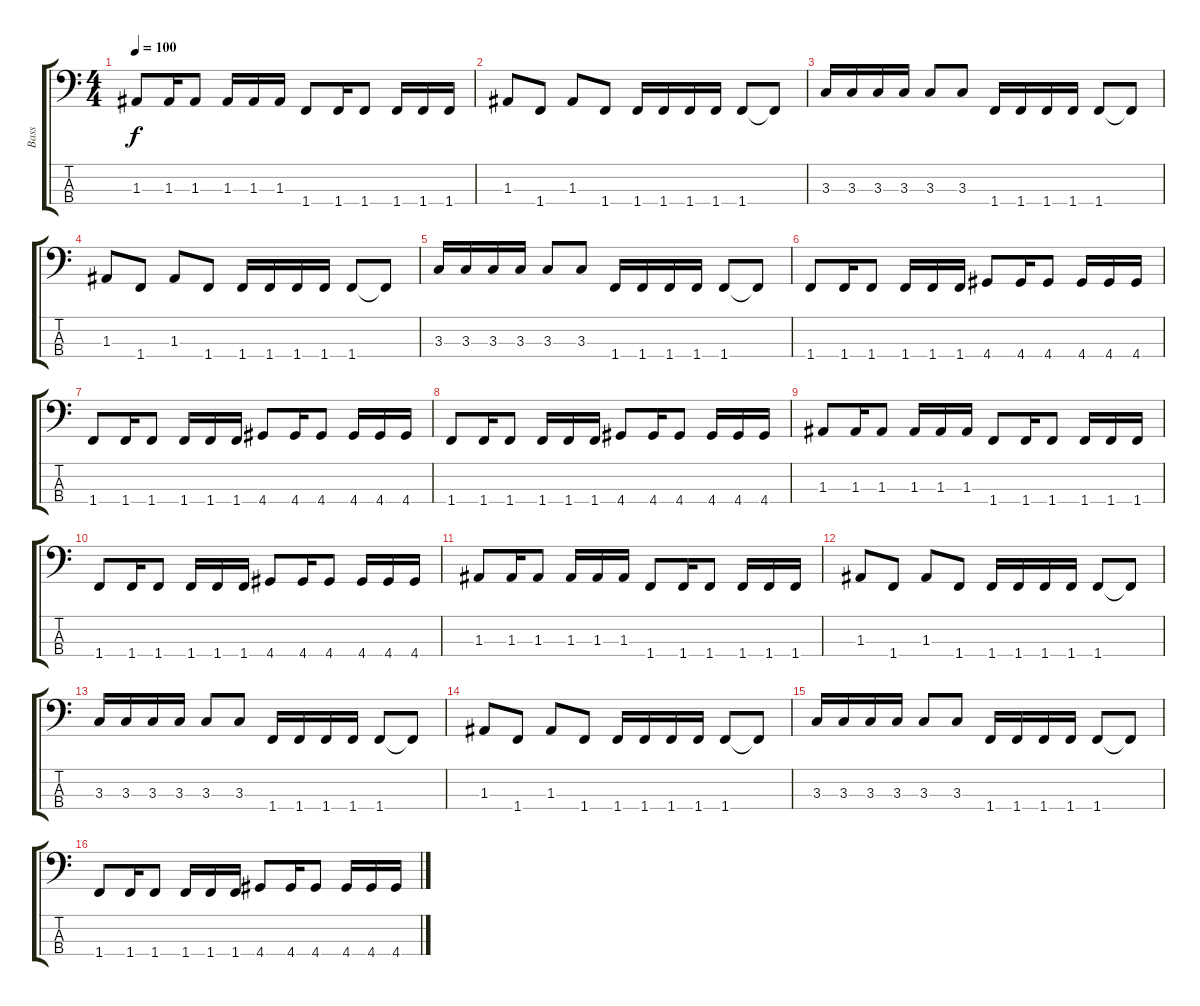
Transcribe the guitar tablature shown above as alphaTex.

\track ("Bass" "Bass") {instrument electricbassfinger}
\staff {score tabs}
\tuning (G2 D2 A1 E1) {hide}
\ts (4 4)
\tempo 100
\clef f4
\ks c
1.3.8{dy f} 1.3.16 1.3.8 1.3.16 1.3.16 1.3.16 1.4.8 1.4.16 1.4.8 1.4.16 1.4.16 1.4.16 |
1.3.8 1.4.8 1.3.8 1.4.8 1.4.16 1.4.16 1.4.16 1.4.16 1.4.8 1.4{t}.8 |
3.3.16 3.3.16 3.3.16 3.3.16 3.3.8 3.3.8 1.4.16 1.4.16 1.4.16 1.4.16 1.4.8 1.4{t}.8 |
1.3.8 1.4.8 1.3.8 1.4.8 1.4.16 1.4.16 1.4.16 1.4.16 1.4.8 1.4{t}.8 |
3.3.16 3.3.16 3.3.16 3.3.16 3.3.8 3.3.8 1.4.16 1.4.16 1.4.16 1.4.16 1.4.8 1.4{t}.8 |
1.4.8 1.4.16 1.4.8 1.4.16 1.4.16 1.4.16 4.4.8 4.4.16 4.4.8 4.4.16 4.4.16 4.4.16 |
1.4.8 1.4.16 1.4.8 1.4.16 1.4.16 1.4.16 4.4.8 4.4.16 4.4.8 4.4.16 4.4.16 4.4.16 |
1.4.8 1.4.16 1.4.8 1.4.16 1.4.16 1.4.16 4.4.8 4.4.16 4.4.8 4.4.16 4.4.16 4.4.16 |
1.3.8 1.3.16 1.3.8 1.3.16 1.3.16 1.3.16 1.4.8 1.4.16 1.4.8 1.4.16 1.4.16 1.4.16 |
1.4.8 1.4.16 1.4.8 1.4.16 1.4.16 1.4.16 4.4.8 4.4.16 4.4.8 4.4.16 4.4.16 4.4.16 |
1.3.8 1.3.16 1.3.8 1.3.16 1.3.16 1.3.16 1.4.8 1.4.16 1.4.8 1.4.16 1.4.16 1.4.16 |
1.3.8 1.4.8 1.3.8 1.4.8 1.4.16 1.4.16 1.4.16 1.4.16 1.4.8 1.4{t}.8 |
3.3.16 3.3.16 3.3.16 3.3.16 3.3.8 3.3.8 1.4.16 1.4.16 1.4.16 1.4.16 1.4.8 1.4{t}.8 |
1.3.8 1.4.8 1.3.8 1.4.8 1.4.16 1.4.16 1.4.16 1.4.16 1.4.8 1.4{t}.8 |
3.3.16 3.3.16 3.3.16 3.3.16 3.3.8 3.3.8 1.4.16 1.4.16 1.4.16 1.4.16 1.4.8 1.4{t}.8 |
1.4.8 1.4.16 1.4.8 1.4.16 1.4.16 1.4.16 4.4.8 4.4.16 4.4.8 4.4.16 4.4.16 4.4.16
